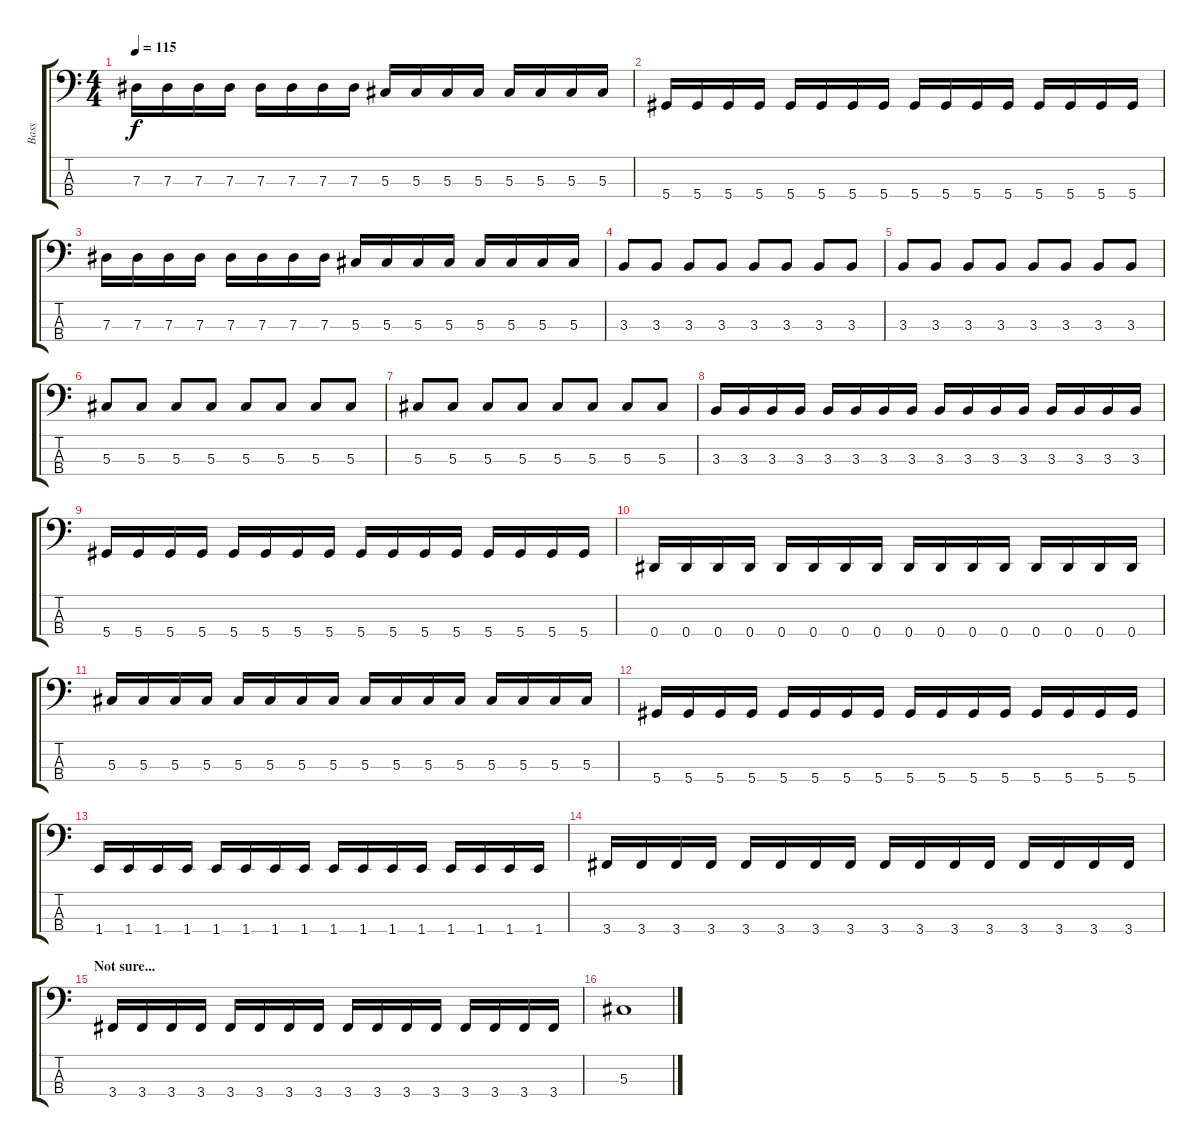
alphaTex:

\track ("Bass" "Bass") {instrument electricbassfinger}
\staff {score tabs}
\tuning (Gb2 Db2 Ab1 Eb1) {hide}
\ts (4 4)
\tempo 115
\clef f4
\ks c
7.3.16{dy f} 7.3.16 7.3.16 7.3.16 7.3.16 7.3.16 7.3.16 7.3.16 5.3.16 5.3.16 5.3.16 5.3.16 5.3.16 5.3.16 5.3.16 5.3.16 |
5.4.16 5.4.16 5.4.16 5.4.16 5.4.16 5.4.16 5.4.16 5.4.16 5.4.16 5.4.16 5.4.16 5.4.16 5.4.16 5.4.16 5.4.16 5.4.16 |
7.3.16 7.3.16 7.3.16 7.3.16 7.3.16 7.3.16 7.3.16 7.3.16 5.3.16 5.3.16 5.3.16 5.3.16 5.3.16 5.3.16 5.3.16 5.3.16 |
3.3.8 3.3.8 3.3.8 3.3.8 3.3.8 3.3.8 3.3.8 3.3.8 |
3.3.8 3.3.8 3.3.8 3.3.8 3.3.8 3.3.8 3.3.8 3.3.8 |
5.3.8 5.3.8 5.3.8 5.3.8 5.3.8 5.3.8 5.3.8 5.3.8 |
5.3.8 5.3.8 5.3.8 5.3.8 5.3.8 5.3.8 5.3.8 5.3.8 |
3.3.16 3.3.16 3.3.16 3.3.16 3.3.16 3.3.16 3.3.16 3.3.16 3.3.16 3.3.16 3.3.16 3.3.16 3.3.16 3.3.16 3.3.16 3.3.16 |
5.4.16 5.4.16 5.4.16 5.4.16 5.4.16 5.4.16 5.4.16 5.4.16 5.4.16 5.4.16 5.4.16 5.4.16 5.4.16 5.4.16 5.4.16 5.4.16 |
0.4.16 0.4.16 0.4.16 0.4.16 0.4.16 0.4.16 0.4.16 0.4.16 0.4.16 0.4.16 0.4.16 0.4.16 0.4.16 0.4.16 0.4.16 0.4.16 |
5.3.16 5.3.16 5.3.16 5.3.16 5.3.16 5.3.16 5.3.16 5.3.16 5.3.16 5.3.16 5.3.16 5.3.16 5.3.16 5.3.16 5.3.16 5.3.16 |
5.4.16 5.4.16 5.4.16 5.4.16 5.4.16 5.4.16 5.4.16 5.4.16 5.4.16 5.4.16 5.4.16 5.4.16 5.4.16 5.4.16 5.4.16 5.4.16 |
1.4.16 1.4.16 1.4.16 1.4.16 1.4.16 1.4.16 1.4.16 1.4.16 1.4.16 1.4.16 1.4.16 1.4.16 1.4.16 1.4.16 1.4.16 1.4.16 |
3.4.16 3.4.16 3.4.16 3.4.16 3.4.16 3.4.16 3.4.16 3.4.16 3.4.16 3.4.16 3.4.16 3.4.16 3.4.16 3.4.16 3.4.16 3.4.16 |
\section ("" "Not sure...")
3.4.16 3.4.16 3.4.16 3.4.16 3.4.16 3.4.16 3.4.16 3.4.16 3.4.16 3.4.16 3.4.16 3.4.16 3.4.16 3.4.16 3.4.16 3.4.16 |
5.3.1
